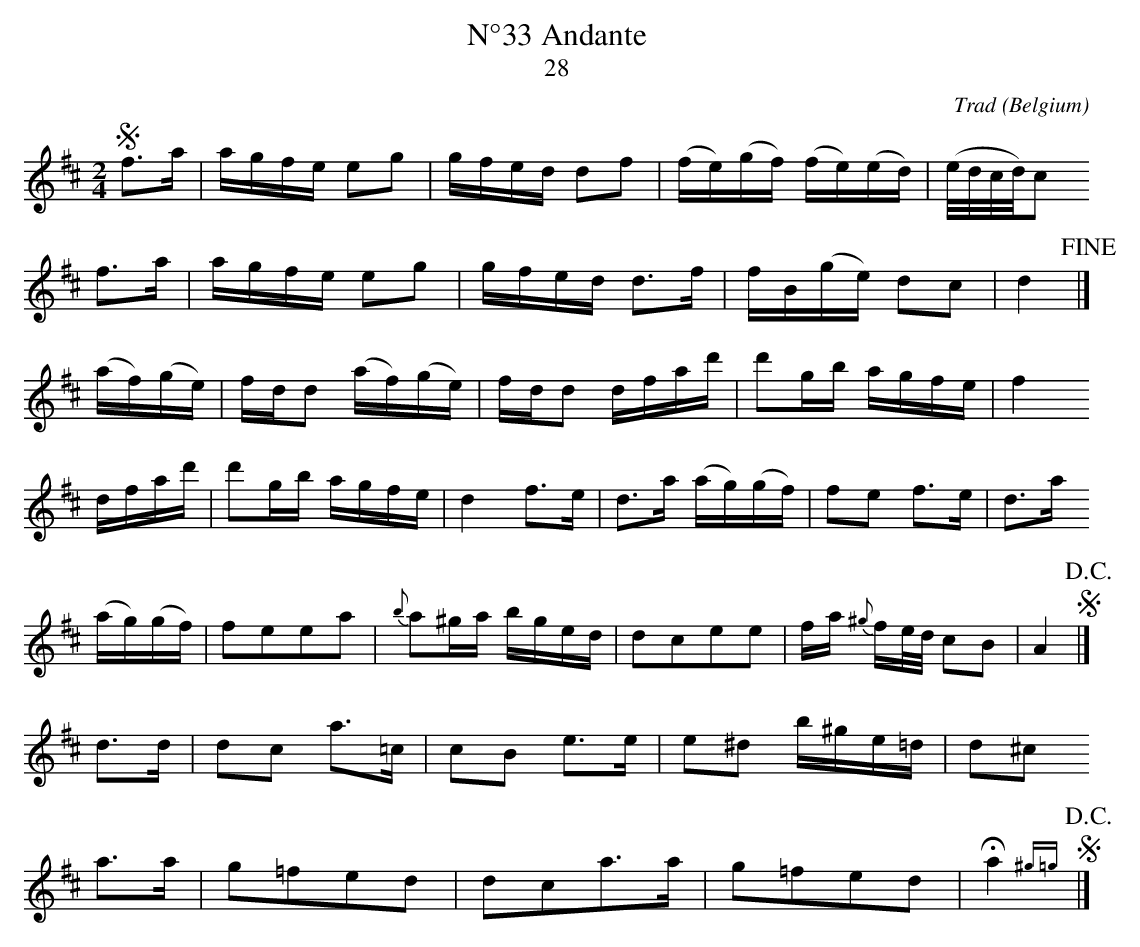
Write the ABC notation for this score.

X:1
T:N°33 Andante
T:28
C:Trad
O:Belgium
M:2/4
L:1/16
K:Dmaj
!segno!f2>a2|agfe e2g2|gfed d2f2|(fe)(gf) (fe)(ed)|(e/d/c/d/)c2
f2>a2|agfe e2g2|gfed d2>f2|fB(ge) d2c2|d4!fine!|]
(af)(ge)|fdd2 (af)(ge)|fdd2 dfad'|d'2gb agfe|f4
dfad'|d'2gb agfe|d4 f2>e2|d2>a2 (ag)(gf)|f2e2 f2>e2|d2>a2
(ag)(gf)|f2e2e2a2|{b}a2^ga bged|d2c2e2e2|fa {^g}fe/d/ c2B2|A4!segno!!D.C.!|]
d2>d2|d2c2 a2>=c2|c2B2 e2>e2|e2^d2 b^ge=d|d2^c2
a2>a2|g2=f2e2d2|d2c2a2>a2|g2=f2e2d2|!fermata!a4{^g=g}!segno!!D.C.!|]
